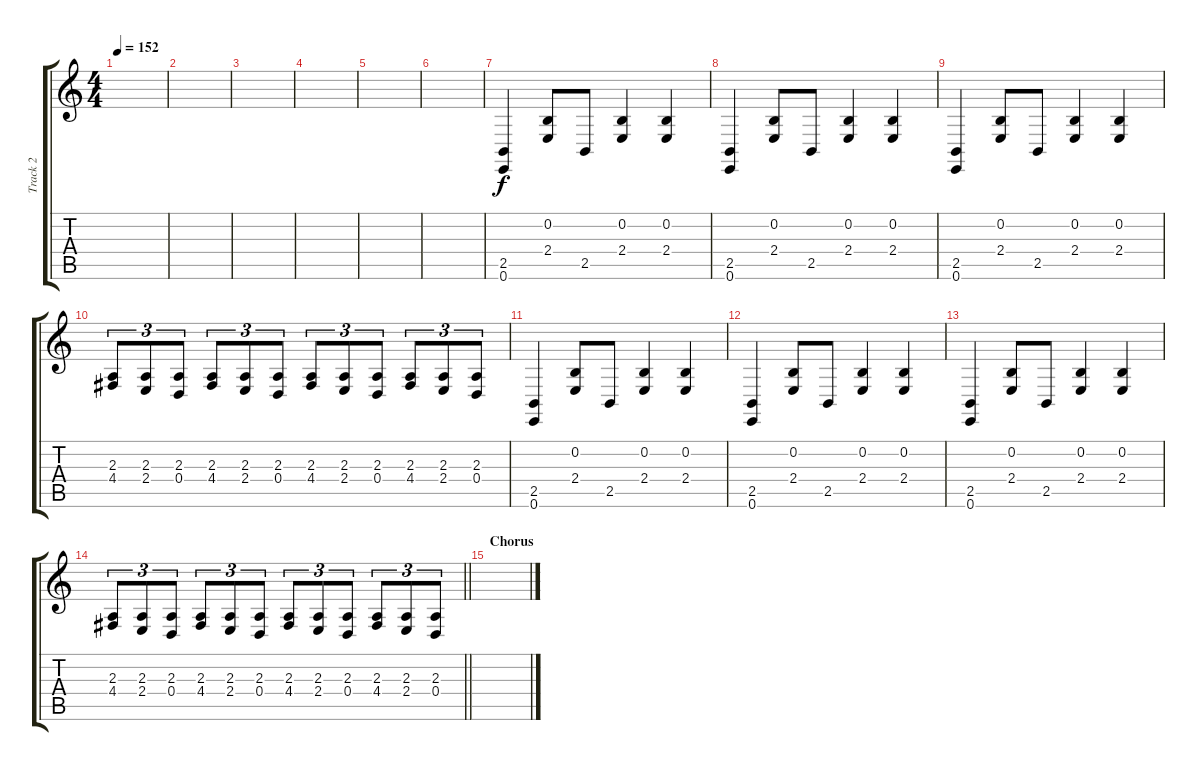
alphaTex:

\track ("Track 2" "Track 2") {instrument melodictom}
\staff {score tabs}
\tuning (E4 B3 G3 D3 A2 E2) {hide}
\ts (4 4)
\tempo 152
\clef g2
\ks c
|
|
|
|
|
|
(2.5 0.6).4 (0.2 2.4).8 2.5.8 (0.2 2.4).4 (0.2 2.4).4 |
(2.5 0.6).4 (0.2 2.4).8 2.5.8 (0.2 2.4).4 (0.2 2.4).4 |
(2.5 0.6).4 (0.2 2.4).8 2.5.8 (0.2 2.4).4 (0.2 2.4).4 |
(2.3 4.4).8{tu (3 2)} (2.3 2.4).8{tu (3 2)} (2.3 0.4).8{tu (3 2)} (2.3 4.4).8{tu (3 2)} (2.3 2.4).8{tu (3 2)} (2.3 0.4).8{tu (3 2)} (2.3 4.4).8{tu (3 2)} (2.3 2.4).8{tu (3 2)} (2.3 0.4).8{tu (3 2)} (2.3 4.4).8{tu (3 2)} (2.3 2.4).8{tu (3 2)} (2.3 0.4).8{tu (3 2)} |
(2.5 0.6).4 (0.2 2.4).8 2.5.8 (0.2 2.4).4 (0.2 2.4).4 |
(2.5 0.6).4 (0.2 2.4).8 2.5.8 (0.2 2.4).4 (0.2 2.4).4 |
(2.5 0.6).4 (0.2 2.4).8 2.5.8 (0.2 2.4).4 (0.2 2.4).4 |
\barLineRight lightlight
(2.3 4.4).8{tu (3 2)} (2.3 2.4).8{tu (3 2)} (2.3 0.4).8{tu (3 2)} (2.3 4.4).8{tu (3 2)} (2.3 2.4).8{tu (3 2)} (2.3 0.4).8{tu (3 2)} (2.3 4.4).8{tu (3 2)} (2.3 2.4).8{tu (3 2)} (2.3 0.4).8{tu (3 2)} (2.3 4.4).8{tu (3 2)} (2.3 2.4).8{tu (3 2)} (2.3 0.4).8{tu (3 2)} |
\section ("" "Chorus")
